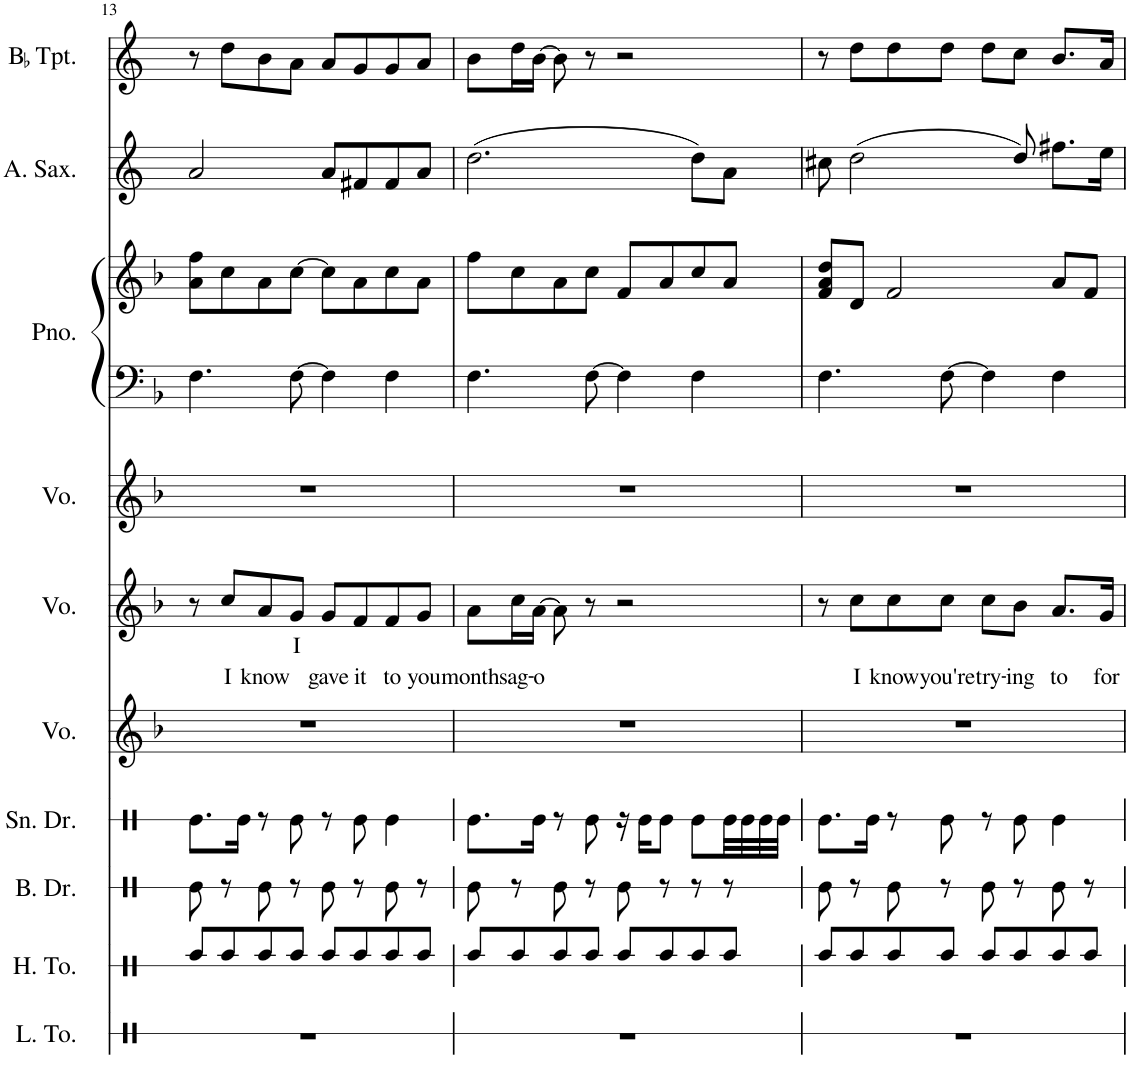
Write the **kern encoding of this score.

**kern	**kern	**kern	**kern	**kern	**kern	**text	**kern	**kern	**kern	**kern	**kern
*part10	*part9	*part8	*part7	*part6	*part5	*part5	*part4	*part3	*part3	*part2	*part1
*staff11	*staff10	*staff9	*staff8	*staff7	*staff6	*staff6	*staff5	*staff4	*staff3	*staff2	*staff1
*I"Low Tom	*I"High Tom	*I"Bass Drum	*I"Snare Drum	*I"Voice	*I"Voice	*	*I"Voice	*I"Piano	*	*I"Alto Saxophone	*I"BaccidentalFlat Trumpet
*I'L. To.	*I'H. To.	*I'B. Dr.	*I'Sn. Dr.	*I'Vo.	*I'Vo.	*	*I'Vo.	*I'Pno.	*	*I'A. Sax.	*I'BaccidentalFlat Tpt.
!!LO:PB:g=z
*clefX	*clefX	*clefX	*clefX	*clefG2	*clefG2	*	*clefG2	*clefF4	*clefG2	*clefG2	*clefG2
*	*	*	*	*	*	*	*	*	*	*Trd5c9	*Trd1c2
*k[]	*k[]	*k[]	*k[]	*k[b-]	*k[b-]	*	*k[b-]	*k[b-]	*k[b-]	*k[]	*k[]
*M4/4	*M4/4	*M4/4	*M4/4	*M4/4	*M4/4	*	*M4/4	*M4/4	*M4/4	*M4/4	*M4/4
=13	=13	=13	=13	=13	=13	=13	=13	=13	=13	=13	=13
1r	8Rg/L	8Re\	8.Re\L	1r	8r	.	1r	4.F\	8a\ 8ff\L	2a/	8r
!	!	!	!	!	!	!LO:LY:b	!	!	!	!	!
.	8Rg/	8r	.	.	8cc/L	I	.	.	8cc\	.	8dd\L
.	.	.	16Re\Jk	.	.	.	.	.	.	.	.
!	!	!	!	!	!	!LO:LY:b	!	!	!	!	!
.	8Rg/	8Re\	8r	.	8a/	know	.	.	8a\	.	8b\
!	!	!	!	!	!	!LO:LY:b	!	!	!	!	!
.	8Rg/J	8r	8Re\	.	8g/J	I	.	[8F\	[8cc\J	.	8a\J
!	!	!	!	!	!	!LO:LY:b	!	!	!	!	!
.	8Rg/L	8Re\	8r	.	8g/L	gave	.	4F\]	8cc\L]	8a/L	8a/L
!	!	!	!	!	!	!LO:LY:b	!	!	!	!	!
.	8Rg/	8r	8Re\	.	8f/	it	.	.	8a\	8f#X/	8g/
!	!	!	!	!	!	!LO:LY:b	!	!	!	!	!
.	8Rg/	8Re\	4Re\	.	8f/	to	.	4F\	8cc\	8f#/	8g/
!	!	!	!	!	!	!LO:LY:b	!	!	!	!	!
.	8Rg/J	8r	.	.	8g/J	you	.	.	8a\J	8a/J	8a/J
=14	=14	=14	=14	=14	=14	=14	=14	=14	=14	=14	=14
!	!	!	!	!	!	!LO:LY:b	!	!	!	!	!
1r	8Rg/L	8Re\	8.Re\L	1r	8a\L	months	1r	4.F\	8ff\L	(2.dd\	8b\L
!	!	!	!	!	!	!LO:LY:b	!	!	!	!	!
.	8Rg/	8r	.	.	16cc\L	ag-	.	.	8cc\	.	16dd\L
!	!	!	!	!	!	!LO:LY:b	!	!	!	!	!
.	.	.	16Re\Jk	.	[16a\JJ	-o	.	.	.	.	[16b\JJ
.	8Rg/	8Re\	8r	.	8a\]	.	.	.	8a\	.	8b\]
.	8Rg/J	8r	8Re\	.	8r	.	.	[8F\	8cc\J	.	8r
.	8Rg/L	8Re\	16r	.	2r	.	.	4F\]	8f/L	.	2r
.	.	.	16Re\KL	.	.	.	.	.	.	.	.
.	8Rg/	8r	8Re\J	.	.	.	.	.	8a/	.	.
.	8Rg/	8r	8Re\L	.	.	.	.	4F\	8cc/	8dd\L)	.
.	8Rg/J	8r	32Re\LL	.	.	.	.	.	8a/J	8a\J	.
.	.	.	32Re\	.	.	.	.	.	.	.	.
.	.	.	32Re\	.	.	.	.	.	.	.	.
.	.	.	32Re\JJJ	.	.	.	.	.	.	.	.
=15	=15	=15	=15	=15	=15	=15	=15	=15	=15	=15	=15
1r	8Rg/L	8Re\	8.Re\L	1r	8r	.	1r	4.F\	8f/ 8a/ 8dd/L	8cc#X\	8r
!	!	!	!	!	!	!LO:LY:b	!	!	!	!	!
.	8Rg/	8r	.	.	8cc\L	I	.	.	8d/J	(2dd\	8dd\L
.	.	.	16Re\Jk	.	.	.	.	.	.	.	.
!	!	!	!	!	!	!LO:LY:b	!	!	!	!	!
.	8Rg/	8Re\	8r	.	8cc\	know	.	.	2f/	.	8dd\
!	!	!	!	!	!	!LO:LY:b	!	!	!	!	!
.	8Rg/J	8r	8Re\	.	8cc\J	you're	.	[8F\	.	.	8dd\J
!	!	!	!	!	!	!LO:LY:b	!	!	!	!	!
.	8Rg/L	8Re\	8r	.	8cc\L	try-	.	4F\]	.	.	8dd\L
!	!	!	!	!	!	!LO:LY:b	!	!	!	!	!
.	8Rg/	8r	8Re\	.	8b-\J	-ing	.	.	.	8dd/)	8cc\J
!	!	!	!	!	!	!LO:LY:b	!	!	!	!	!
.	8Rg/	8Re\	4Re\	.	8.a/L	to	.	4F\	8a/L	8.ff#X\L	8.b/L
.	8Rg/J	8r	.	.	.	.	.	.	8f/J	.	.
!	!	!	!	!	!	!LO:LY:b	!	!	!	!	!
.	.	.	.	.	16g/Jk	for-	.	.	.	16ee\Jk	16a/Jk
=	=	=	=	=	=	=	=	=	=	=	=
*-	*-	*-	*-	*-	*-	*-	*-	*-	*-	*-	*-
